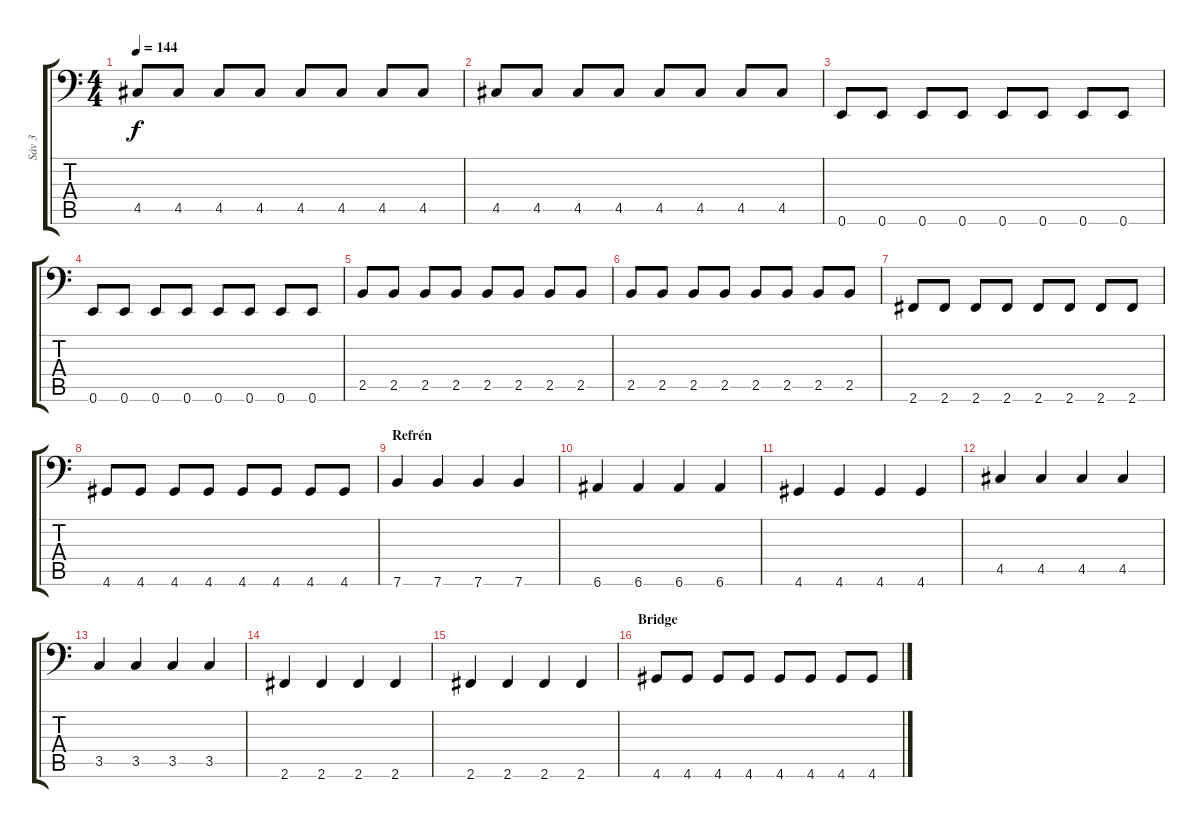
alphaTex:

\track ("Sáv 3" "Sáv 3") {instrument electricbassfinger}
\staff {score tabs}
\tuning (E3 B2 G2 D2 A1 E1) {hide}
\ts (4 4)
\tempo 144
\clef f4
\ks c
4.5.8{dy f} 4.5.8 4.5.8 4.5.8 4.5.8 4.5.8 4.5.8 4.5.8 |
4.5.8 4.5.8 4.5.8 4.5.8 4.5.8 4.5.8 4.5.8 4.5.8 |
0.6.8 0.6.8 0.6.8 0.6.8 0.6.8 0.6.8 0.6.8 0.6.8 |
0.6.8 0.6.8 0.6.8 0.6.8 0.6.8 0.6.8 0.6.8 0.6.8 |
2.5.8 2.5.8 2.5.8 2.5.8 2.5.8 2.5.8 2.5.8 2.5.8 |
2.5.8 2.5.8 2.5.8 2.5.8 2.5.8 2.5.8 2.5.8 2.5.8 |
2.6.8 2.6.8 2.6.8 2.6.8 2.6.8 2.6.8 2.6.8 2.6.8 |
4.6.8 4.6.8 4.6.8 4.6.8 4.6.8 4.6.8 4.6.8 4.6.8 |
\section ("" "Refrén")
7.6.4 7.6.4 7.6.4 7.6.4 |
6.6.4 6.6.4 6.6.4 6.6.4 |
4.6.4 4.6.4 4.6.4 4.6.4 |
4.5.4 4.5.4 4.5.4 4.5.4 |
3.5.4 3.5.4 3.5.4 3.5.4 |
2.6.4 2.6.4 2.6.4 2.6.4 |
2.6.4 2.6.4 2.6.4 2.6.4 |
\section ("" "Bridge")
4.6.8 4.6.8 4.6.8 4.6.8 4.6.8 4.6.8 4.6.8 4.6.8
